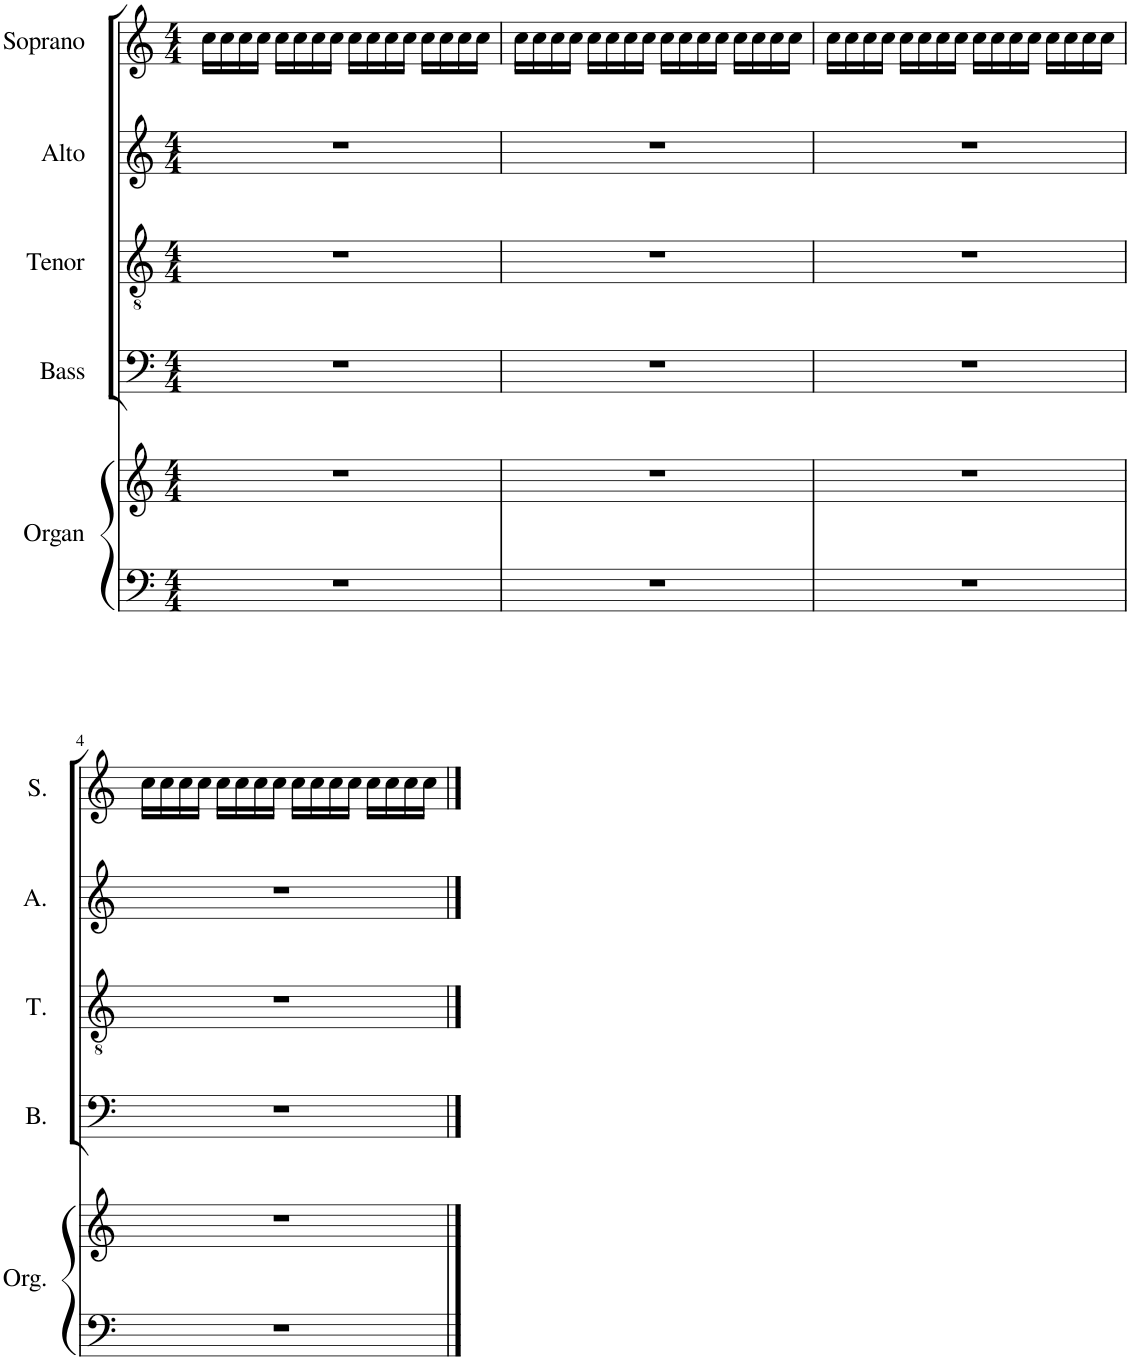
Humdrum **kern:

**kern	**kern	**kern	**kern	**kern	**kern
*part5	*part5	*part4	*part3	*part2	*part1
*staff6	*staff5	*staff4	*staff3	*staff2	*staff1
*I"Organ	*	*I"Bass	*I"Tenor	*I"Alto	*I"Soprano
*I'Org.	*	*I'B.	*I'T.	*I'A.	*I'S.
*clefF4	*clefG2	*clefF4	*clefGv2	*clefG2	*clefG2
*k[]	*k[]	*k[]	*k[]	*k[]	*k[]
*M4/4	*M4/4	*M4/4	*M4/4	*M4/4	*M4/4
=1	=1	=1	=1	=1	=1
1r	1r	1r	1r	1r	16cc\LL
.	.	.	.	.	16cc\
.	.	.	.	.	16cc\
.	.	.	.	.	16cc\JJ
.	.	.	.	.	16cc\LL
.	.	.	.	.	16cc\
.	.	.	.	.	16cc\
.	.	.	.	.	16cc\JJ
.	.	.	.	.	16cc\LL
.	.	.	.	.	16cc\
.	.	.	.	.	16cc\
.	.	.	.	.	16cc\JJ
.	.	.	.	.	16cc\LL
.	.	.	.	.	16cc\
.	.	.	.	.	16cc\
.	.	.	.	.	16cc\JJ
=2	=2	=2	=2	=2	=2
1r	1r	1r	1r	1r	16cc\LL
.	.	.	.	.	16cc\
.	.	.	.	.	16cc\
.	.	.	.	.	16cc\JJ
.	.	.	.	.	16cc\LL
.	.	.	.	.	16cc\
.	.	.	.	.	16cc\
.	.	.	.	.	16cc\JJ
.	.	.	.	.	16cc\LL
.	.	.	.	.	16cc\
.	.	.	.	.	16cc\
.	.	.	.	.	16cc\JJ
.	.	.	.	.	16cc\LL
.	.	.	.	.	16cc\
.	.	.	.	.	16cc\
.	.	.	.	.	16cc\JJ
=3	=3	=3	=3	=3	=3
1r	1r	1r	1r	1r	16cc\LL
.	.	.	.	.	16cc\
.	.	.	.	.	16cc\
.	.	.	.	.	16cc\JJ
.	.	.	.	.	16cc\LL
.	.	.	.	.	16cc\
.	.	.	.	.	16cc\
.	.	.	.	.	16cc\JJ
.	.	.	.	.	16cc\LL
.	.	.	.	.	16cc\
.	.	.	.	.	16cc\
.	.	.	.	.	16cc\JJ
.	.	.	.	.	16cc\LL
.	.	.	.	.	16cc\
.	.	.	.	.	16cc\
.	.	.	.	.	16cc\JJ
!!LO:LB:g=z
=4	=4	=4	=4	=4	=4
1r	1r	1r	1r	1r	16cc\LL
.	.	.	.	.	16cc\
.	.	.	.	.	16cc\
.	.	.	.	.	16cc\JJ
.	.	.	.	.	16cc\LL
.	.	.	.	.	16cc\
.	.	.	.	.	16cc\
.	.	.	.	.	16cc\JJ
.	.	.	.	.	16cc\LL
.	.	.	.	.	16cc\
.	.	.	.	.	16cc\
.	.	.	.	.	16cc\JJ
.	.	.	.	.	16cc\LL
.	.	.	.	.	16cc\
.	.	.	.	.	16cc\
.	.	.	.	.	16cc\JJ
==	==	==	==	==	==
*-	*-	*-	*-	*-	*-
